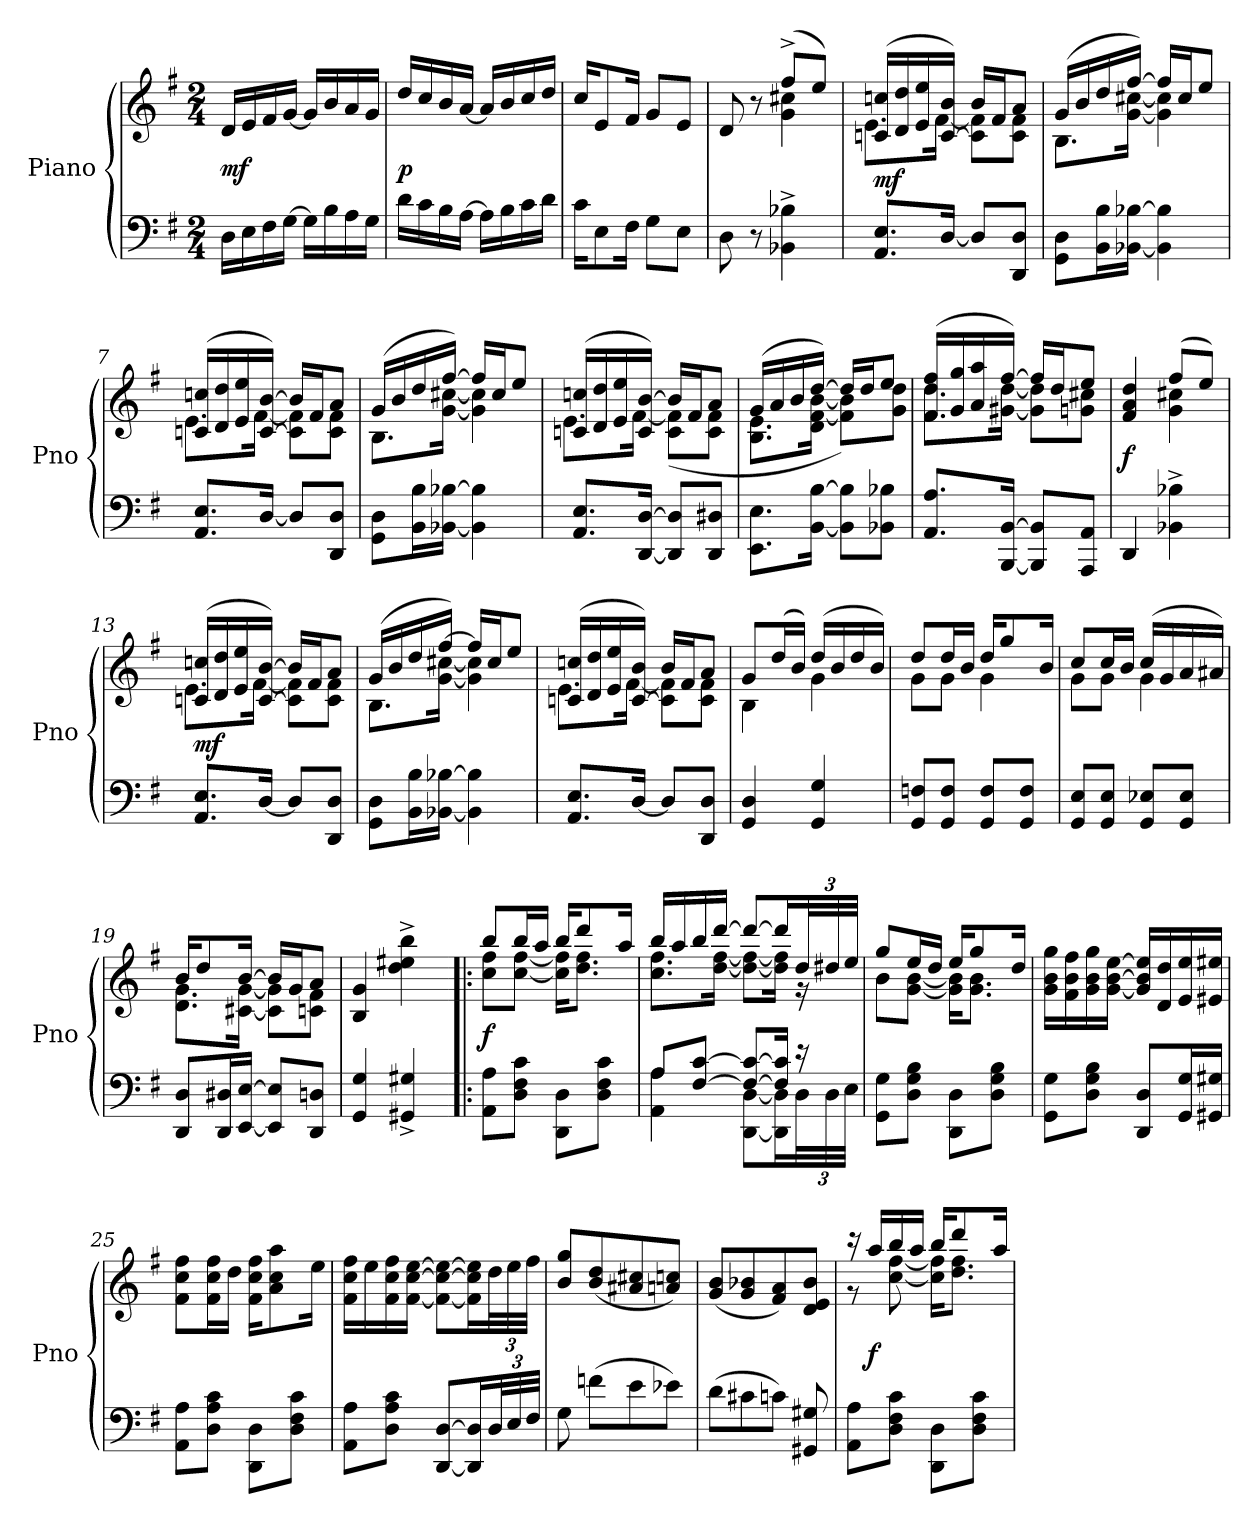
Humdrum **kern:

**kern	**kern	**dynam
*part1	*part1	*part1
*staff2	*staff1	*staff1/2
*I"Piano	*	*
*I'Pno	*	*
*clefF4	*clefG2	*
*k[f#]	*k[f#]	*
*M2/4	*M2/4	*
*MM73	*MM73	*
=1	=1	=1
16D\LL	16d/LL	mf
16E\	16e/	.
16F#\	16f#/	.
[16G\JJ	[16g/JJ	.
16G\LL]	16g/LL]	.
16B\	16b/	.
16A\	16a/	.
16G\JJ	16g/JJ	.
=2	=2	=2
16d\LL	16dd/LL	p
16c\	16cc/	.
16B\	16b/	.
[16A\JJ	[16a/JJ	.
16A\LL]	16a/LL]	.
16B\	16b/	.
16c\	16cc/	.
16d\JJ	16dd/JJ	.
=3	=3	=3
16c\KL	16cc/KL	.
8E\	8e/	.
16F#\Jk	16f#/Jk	.
8G\L	8g/L	.
8E\J	8e/J	.
=4	=4	=4
*	*^	*
8D\	8d/	4ryy	.
8r	8r	.	.
4BB-X^\ 4B-X^\	(8ff#^/L	4g\ 4cc#X\	.
.	8ee/J)	.	.
=5	=5	=5	=5
8.AA/ 8.E/L	(16cn/ 16ccn/LL	8.e\L	mf
.	16d/ 16dd/	.	.
.	16e/ 16ee/	.	.
[16D/Jk	[16c/ 16b/JJ)	[16f#\Jk	.
8D/L]	16b/LL	8c]\ 8f#]\L	.
.	16f#/J	.	.
8DD/ 8D/J	8a/J	8c\ 8f#\J	.
=6	=6	=6	=6
8GG\ 8D\L	(16g/LL	8.B\L	.
.	16b/	.	.
16BB\ 16B\L	16dd/	.	.
[16BB-X\ [16B-X\JJ	[16ff#/JJ)	[16g\ [16cc#X\Jk	.
4BB-]\ 4B-]\	16ff#/LL]	4g]\ 4cc#]\	.
.	16cc#/J	.	.
.	8ee/J	.	.
=7	=7	=7	=7
8.AA/ 8.E/L	(16cn/ 16ccn/LL	8.e\L	.
.	16d/ 16dd/	.	.
.	16e/ 16ee/	.	.
[16D/Jk	[16c/ [16b/JJ)	[16f#\Jk	.
8D/L]	16b/LL]	8c]\ 8f#]\L	.
.	16f#/J	.	.
8DD/ 8D/J	8a/J	8c\ 8f#\J	.
=8	=8	=8	=8
8GG\ 8D\L	(16g/LL	8.B\L	.
.	16b/	.	.
16BB\ 16B\L	16dd/	.	.
[16BB-X\ [16B-X\JJ	[16ff#/JJ)	[16g\ [16cc#X\Jk	.
4BB-]\ 4B-]\	16ff#/LL]	4g]\ 4cc#]\	.
.	16cc#/J	.	.
.	8ee/J	.	.
=9	=9	=9	=9
8.AA/ 8.E/L	(16cn/ 16ccn/LL	8.e\L	.
.	16d/ 16dd/	.	.
.	16e/ 16ee/	.	.
[16DD/ [16D/Jk	16c/ [16b/JJ)	[16f#\Jk	.
8DD]/ 8D]/L	16b/LL]	(8c\ 8f#]\L	.
.	16f#/J	.	.
8DD/ 8D#X/J	8a/J	8c\ 8f#\J	.
=10	=10	=10	=10
8.EE\ 8.E\L	(16g/LL	8.B\ 8.e\L	.
.	16a/	.	.
.	16b/	.	.
[16BB\ [16B\Jk	[16dd/JJ)	16d\ [16f#\ [16b\Jk	.
8BB]\ 8B]\L	16dd/LL]	8f#]\ 8b]\L)	.
.	16dd/J	.	.
8BB-X\ 8B-X\J	8ee/J	8g\ 8dd\J	.
=11	=11	=11	=11
8.AA/ 8.A/L	(16f#/ 16ff#/LL	8.f#\ 8.dd\L	.
.	16g/ 16gg/	.	.
.	16a/ 16aa/	.	.
[16BBB/ [16BB/Jk	[16ff#/JJ)	[16g#X\ [16dd\Jk	.
8BBB]/ 8BB]/L	16ff#/LL]	8g#]\ 8dd]\L	.
.	16dd/J	.	.
8AAA/ 8AA/J	8ee/J	8gn\ 8cc#X\J	.
=12	=12	=12	=12
4DD/	4f#/ 4a/ 4dd/	4ryy	f
4BB-X^\ 4B-X^\	(8ff#/L	4g\ 4cc#X\	.
.	8ee/J)	.	.
=13	=13	=13	=13
8.AA/ 8.E/L	(16cn/ 16ccn/LL	8.e\L	mf
.	16d/ 16dd/	.	.
.	16e/ 16ee/	.	.
[16D/Jk	[16c/ [16b/JJ)	[16f#\Jk	.
8D/L]	16b/LL]	8c]\ 8f#]\L	.
.	16f#/J	.	.
8DD/ 8D/J	8a/J	8c\ 8f#\J	.
=14	=14	=14	=14
8GG\ 8D\L	(16g/LL	8.B\L	.
.	16b/	.	.
16BB\ 16B\L	16dd/	.	.
[16BB-X\ [16B-X\JJ	[16ff#/JJ)	[16g\ [16cc#X\Jk	.
4BB-]\ 4B-]\	16ff#/LL]	4g]\ 4cc#]\	.
.	16cc#/J	.	.
.	8ee/J	.	.
=15	=15	=15	=15
8.AA/ 8.E/L	(16cn/ 16ccn/LL	8.e\L	.
.	16d/ 16dd/	.	.
.	16e/ 16ee/	.	.
[16D/Jk	[16c/ 16b/JJ)	[16f#\Jk	.
8D/L]	16b/LL	8c]\ 8f#]\L	.
.	16f#/J	.	.
8DD/ 8D/J	8a/J	8c\ 8f#\J	.
=16	=16	=16	=16
4GG/ 4D/	8g/L	4B\	.
.	(16dd/L	.	.
.	16b/JJ)	.	.
4GG/ 4G/	(16dd/LL	4g\	.
.	16b/	.	.
.	16dd/	.	.
.	16b/JJ)	.	.
=17	=17	=17	=17
8GG/ 8Fn/L	8dd/L	8g\L	.
8GG/ 8F/J	16dd/L	8g\J	.
.	16b/JJ	.	.
8GG/ 8F/L	16dd/KL	4g\	.
.	8gg/	.	.
8GG/ 8F/J	.	.	.
.	16b/Jk	.	.
=18	=18	=18	=18
8GG/ 8E/L	8cc/L	8g\L	.
8GG/ 8E/J	16cc/L	8g\J	.
.	16b/JJ	.	.
8GG/ 8E-X/L	(16cc/LL	4g\	.
.	16g/	.	.
8GG/ 8E-/J	16a/	.	.
.	16a#X/JJ)	.	.
=19	=19	=19	=19
8DD/ 8D/L	16b/KL	8.d\ 8.g\L	.
.	8dd/	.	.
16DD/ 16D#X/L	.	.	.
[16EE/ [16E/JJ	[16b/Jk	[16c#X\ [16g\Jk	.
8EE]/ 8E]/L	16b/LL]	8c#]\ 8g]\L	.
.	16g/J	.	.
8DD/ 8Dn/J	8a/J	8cn\ 8f#\J	.
*	*v	*v	*
=20	=20	=20
4GG/ 4G/	4B/ 4g/	.
4GG#X^/ 4G#X^/	4dd^\ 4ee#X^\ 4bb^\	.
=21!|:	=21!|:	=21!|:
*	*^	*
8AA\ 8A\L	8bb/L	8cc\ 8ff#\L	f
8D\ 8F#\ 8c\J	16bb/L	[8cc\ [8ff#\J	.
.	16aa/JJ	.	.
8DD\ 8D\L	16bb/KL	16cc]\ 16ff#]\KL	.
.	8ddd/	8.dd\ 8.ff#\J	.
8D\ 8F#\ 8c\J	.	.	.
.	16aa/Jk	.	.
=22	=22	=22	=22
*^	*	*	*
8A/L	4AA\ 4A\	16bb/LL	8.cc\ 8.ff#\L	.
.	.	16aa/	.	.
[8F#/ [8c/J	.	16bb/	.	.
.	.	[16ddd/JJ	[16dd\ [16ff#\Jk	.
8F#_/ 8c_/L	[8DD\ [8D\L	8ddd/L_	8dd_\ 8ff#_\L	.
16F#]/ 16c]/Jk	16DD]\ 16D]\L	16ddd/L]	16dd]\ 16ff#]\Jk	.
16r	48D\L	48dd/L	16r	.
.	48D\	48dd#X/	.	.
.	48E\JJJ	48ee/JJJ	.	.
*v	*v	*	*	*
=23	=23	=23	=23
8GG\ 8G\L	8gg/L	8b\L	.
8D\ 8G\ 8B\J	16ee/L	[8g\ [8b\J	.
.	16dd/JJ	.	.
8DD\ 8D\L	16ee/KL	16g]\ 16b]\KL	.
.	8gg/	8.g\ 8.b\J	.
8D\ 8G\ 8B\J	.	.	.
.	16dd/Jk	.	.
*	*v	*v	*
=24	=24	=24
8GG\ 8G\L	16g\ 16b\ 16gg\LL	.
.	16f#\ 16b\ 16ff#\	.
8D\ 8G\ 8B\J	16g\ 16b\ 16gg\	.
.	[16g\ [16b\ [16ee\JJ	.
8DD/ 8D/L	16g]/ 16b]/ 16ee]/LL	.
.	16d/ 16dd/	.
16GG/ 16G/L	16e/ 16ee/	.
16GG#X/ 16G#X/JJ	16e#X/ 16ee#X/JJ	.
=25	=25	=25
8AA\ 8A\L	8f#\ 8cc\ 8ff#\L	.
8D\ 8A\ 8c\J	16f#\ 16cc\ 16ff#\L	.
.	16dd\JJ	.
8DD\ 8D\L	16f#\ 16cc\ 16ff#\KL	.
.	8a\ 8cc\ 8aa\	.
8D\ 8F#\ 8c\J	.	.
.	16ee\Jk	.
=26	=26	=26
8AA\ 8A\L	16f#\ 16cc\ 16ff#\LL	.
.	16ee\	.
8D\ 8A\ 8c\J	16f#\ 16cc\ 16ff#\	.
.	[16f#\ [16cc\ [16ee\JJ	.
[8DD/ [8D/L	8f#_\ 8cc_\ 8ee_\L	.
16DD]/ 16D]/L	16f#]\ 16cc]\ 16ee]\L	.
48D/L	48dd\L	.
48E/	48ee\	.
48F#/JJJ	48ff#\JJJ	.
=27	=27	=27
8G\	8b/ 8gg/L	.
(8fn\L	(8b/ 8dd/	.
8e\	8a#X/ 8cc#X/	.
8e-X\J)	8an/ 8ccn/J)	.
=28	=28	=28
(8d\L	(8g/ 8b/L	.
8c#X\	8g/ 8b-X/	.
8cn\J)	8f#/ 8a/)	.
8GG#X/ 8G#X/	8d/ 8e/ 8b-/J	.
=29	=29	=29
*	*^	*
8AA\ 8A\L	16r	8r	.
.	16aa/LL	.	f
8D\ 8F#\ 8c\J	16bb/	[8cc\ [8ff#\	.
.	16aa/JJ	.	.
8DD\ 8D\L	16bb/KL	16cc]\ 16ff#]\KL	.
.	8ddd/	8.dd\ 8.ff#\J	.
8D\ 8F#\ 8c\J	.	.	.
.	16aa/Jk	.	.
*	*v	*v	*
=	=	=
*-	*-	*-
